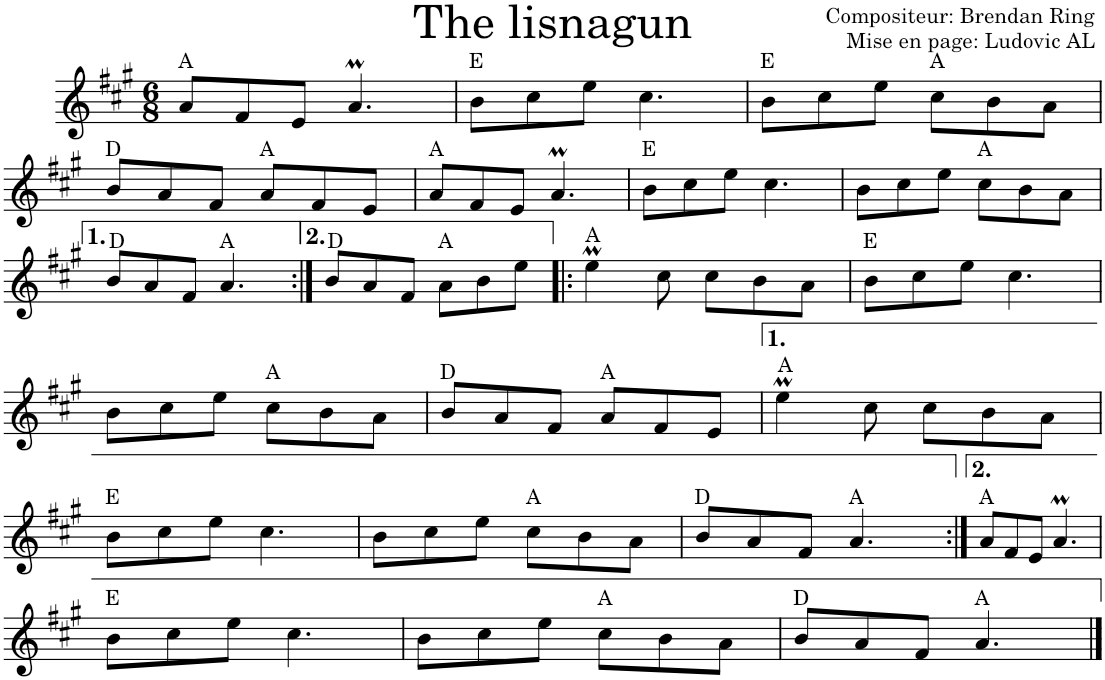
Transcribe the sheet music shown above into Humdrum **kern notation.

**kern	**harte
*part1	*part1
*staff1	*
*I"Violon	*
*I'Vln.	*
*clefG2	*
*k[f#c#g#]	*
*M6/8	*
=1	=1
8a/L	A:maj
8f#/	.
8e/J	.
4.aM/	.
=2	=2
8b\L	E:maj
8cc#\	.
8ee\J	.
4.cc#\	.
=3	=3
8b\L	E:maj
8cc#\	.
8ee\J	.
8cc#\L	A:maj
8b\	.
8a\J	.
!!LO:LB:g=z
=4	=4
8b/L	D:maj
8a/	.
8f#/J	.
8a/L	A:maj
8f#/	.
8e/J	.
=5	=5
8a/L	A:maj
8f#/	.
8e/J	.
4.aM/	.
=6	=6
8b\L	E:maj
8cc#\	.
8ee\J	.
4.cc#\	.
=7	=7
8b\L	.
8cc#\	.
8ee\J	.
8cc#\L	A:maj
8b\	.
8a\J	.
!!LO:LB:g=z
=8	=8
8b/L	D:maj
8a/	.
8f#/J	.
4.a/	A:maj
=9:|!	=9:|!
8b/L	D:maj
8a/	.
8f#/J	.
8a\L	A:maj
8b\	.
8ee\J	.
=10!|:	=10!|:
4eeM\	A:maj
8cc#\	.
8cc#\L	.
8b\	.
8a\J	.
=11	=11
8b\L	E:maj
8cc#\	.
8ee\J	.
4.cc#\	.
!!LO:LB:g=z
=12	=12
8b\L	.
8cc#\	.
8ee\J	.
8cc#\L	A:maj
8b\	.
8a\J	.
=13	=13
8b/L	D:maj
8a/	.
8f#/J	.
8a/L	A:maj
8f#/	.
8e/J	.
=14	=14
4eeM\	A:maj
8cc#\	.
8cc#\L	.
8b\	.
8a\J	.
!!LO:LB:g=z
=15	=15
8b\L	E:maj
8cc#\	.
8ee\J	.
4.cc#\	.
=16	=16
8b\L	.
8cc#\	.
8ee\J	.
8cc#\L	A:maj
8b\	.
8a\J	.
=17	=17
8b/L	D:maj
8a/	.
8f#/J	.
4.a/	A:maj
=18:|!	=18:|!
8a/L	A:maj
8f#/	.
8e/J	.
4.aM/	.
!!LO:LB:g=z
=19	=19
8b\L	E:maj
8cc#\	.
8ee\J	.
4.cc#\	.
=20	=20
8b\L	.
8cc#\	.
8ee\J	.
8cc#\L	A:maj
8b\	.
8a\J	.
=21	=21
8b/L	D:maj
8a/	.
8f#/J	.
4.a/	A:maj
==	==
*-	*-
